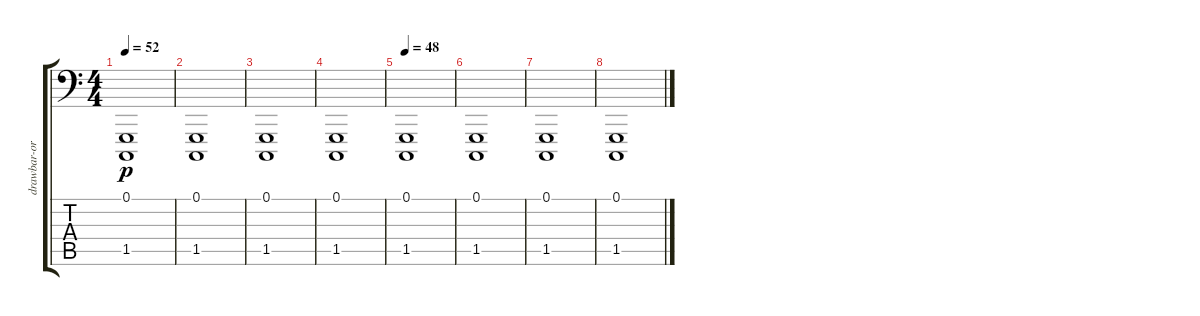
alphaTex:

\track ("drawbar-organ" "drawbar-or") {instrument drawbarorgan}
\staff {score tabs}
\tuning (G1 F1 Eb1 Db1 B0 A0) {hide}
\ts (4 4)
\tempo 52
\clef f4
\ks c
(0.1 1.5).1{dy p} |
(0.1 1.5).1 |
(0.1 1.5).1 |
(0.1 1.5).1 |
\tempo 48
(0.1 1.5).1 |
(0.1 1.5).1 |
(0.1 1.5).1 |
(0.1 1.5).1
